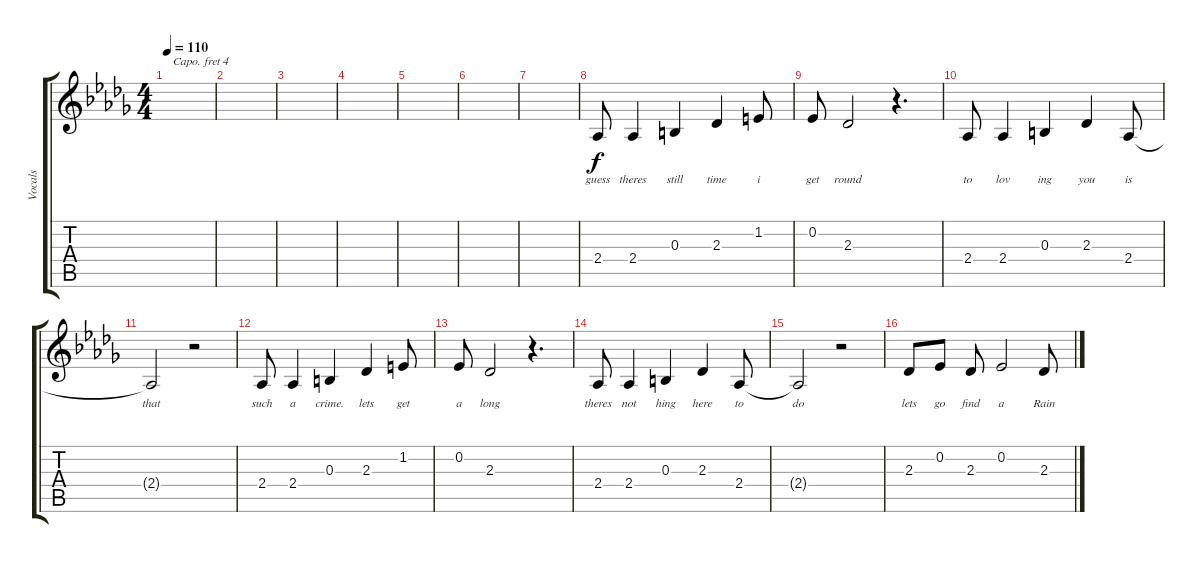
\track ("Vocals" "Vocals") {instrument tenorsax}
\staff {score tabs}
\capo 4
\tuning (E4 B3 G3 D3 A2 E2) {hide}
\ts (4 4)
\tempo 110
\clef g2
\ks db
|
|
|
|
|
|
|
2.4.8{lyrics (0 "guess") lyrics (1 "") lyrics (2 "") lyrics (3 "") lyrics (4 "")} 2.4.4{lyrics (0 "theres") lyrics (1 "") lyrics (2 "") lyrics (3 "") lyrics (4 "")} 0.3.4{lyrics (0 "still") lyrics (1 "") lyrics (2 "") lyrics (3 "") lyrics (4 "")} 2.3.4{lyrics (0 "time") lyrics (1 "") lyrics (2 "") lyrics (3 "") lyrics (4 "")} 1.2.8{lyrics (0 "i") lyrics (1 "") lyrics (2 "") lyrics (3 "") lyrics (4 "")} |
0.2.8{lyrics (0 "get") lyrics (1 "") lyrics (2 "") lyrics (3 "") lyrics (4 "")} 2.3.2{lyrics (0 "round") lyrics (1 "") lyrics (2 "") lyrics (3 "") lyrics (4 "")} r.4{d} |
2.4.8{lyrics (0 "to") lyrics (1 "") lyrics (2 "") lyrics (3 "") lyrics (4 "")} 2.4.4{lyrics (0 "lov") lyrics (1 "") lyrics (2 "") lyrics (3 "") lyrics (4 "")} 0.3.4{lyrics (0 "ing") lyrics (1 "") lyrics (2 "") lyrics (3 "") lyrics (4 "")} 2.3.4{lyrics (0 "you") lyrics (1 "") lyrics (2 "") lyrics (3 "") lyrics (4 "")} 2.4.8{lyrics (0 "is") lyrics (1 "") lyrics (2 "") lyrics (3 "") lyrics (4 "")} |
2.4{t}.2{lyrics (0 "that") lyrics (1 "") lyrics (2 "") lyrics (3 "") lyrics (4 "")} r.2 |
2.4.8{lyrics (0 "such") lyrics (1 "") lyrics (2 "") lyrics (3 "") lyrics (4 "")} 2.4.4{lyrics (0 "a") lyrics (1 "") lyrics (2 "") lyrics (3 "") lyrics (4 "")} 0.3.4{lyrics (0 "crime.") lyrics (1 "") lyrics (2 "") lyrics (3 "") lyrics (4 "")} 2.3.4{lyrics (0 "lets") lyrics (1 "") lyrics (2 "") lyrics (3 "") lyrics (4 "")} 1.2.8{lyrics (0 "get") lyrics (1 "") lyrics (2 "") lyrics (3 "") lyrics (4 "")} |
0.2.8{lyrics (0 "a") lyrics (1 "") lyrics (2 "") lyrics (3 "") lyrics (4 "")} 2.3.2{lyrics (0 "long") lyrics (1 "") lyrics (2 "") lyrics (3 "") lyrics (4 "")} r.4{d} |
2.4.8{lyrics (0 "theres") lyrics (1 "") lyrics (2 "") lyrics (3 "") lyrics (4 "")} 2.4.4{lyrics (0 "not") lyrics (1 "") lyrics (2 "") lyrics (3 "") lyrics (4 "")} 0.3.4{lyrics (0 "hing") lyrics (1 "") lyrics (2 "") lyrics (3 "") lyrics (4 "")} 2.3.4{lyrics (0 "here") lyrics (1 "") lyrics (2 "") lyrics (3 "") lyrics (4 "")} 2.4.8{lyrics (0 "to") lyrics (1 "") lyrics (2 "") lyrics (3 "") lyrics (4 "")} |
2.4{t}.2{lyrics (0 "do") lyrics (1 "") lyrics (2 "") lyrics (3 "") lyrics (4 "")} r.2 |
2.3.8{lyrics (0 "lets") lyrics (1 "") lyrics (2 "") lyrics (3 "") lyrics (4 "")} 0.2.8{lyrics (0 "go") lyrics (1 "") lyrics (2 "") lyrics (3 "") lyrics (4 "")} 2.3.8{lyrics (0 "find") lyrics (1 "") lyrics (2 "") lyrics (3 "") lyrics (4 "")} 0.2.2{lyrics (0 "a") lyrics (1 "") lyrics (2 "") lyrics (3 "") lyrics (4 "")} 2.3.8{lyrics (0 "Rain") lyrics (1 "") lyrics (2 "") lyrics (3 "") lyrics (4 "")}
